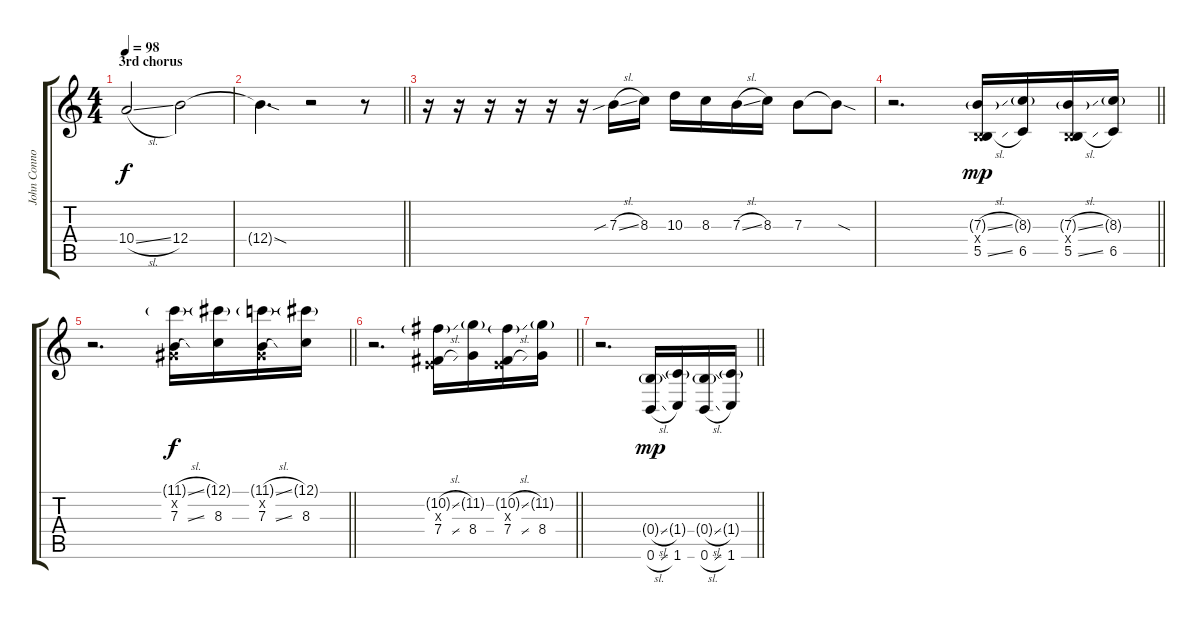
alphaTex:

\track ("John Connolly whammy" "John Conno") {instrument guitarharmonics}
\staff {score tabs}
\tuning (Db4 Ab3 E3 B2 Gb2 B1) {hide}
\ts (4 4)
\section ("" "3rd chorus")
\tempo 98
\clef g2
\ks c
10.4{sl}.2{dy f} 12.4.2 |
\barLineRight lightlight
12.4{sod t}.4{d} r.2 r.8 |
r.16 r.16 r.16 r.16 r.16 r.16 7.3{sib sl}.16 8.3.16 10.3.16 8.3.16 7.3{sl}.16 8.3.16 7.3.8 7.3{sod t}.8 |
\barLineRight lightlight
r.2{d} (7.3{sl g} 0.4{x} 5.5{sl}).16{dy mp} (8.3{g} 6.5).16 (7.3{sl g} 0.4{x} 5.5{sl}).16 (8.3{g} 6.5).16 |
\barLineRight lightlight
r.2{d} (11.1{sl g} 0.2{x} 7.3{sl}).16{dy f} (12.1{g} 8.3).16 (11.1{sl g} 0.2{x} 7.3{sl}).16 (12.1{g} 8.3).16 |
\barLineRight lightlight
r.2{d} (10.2{sl g} 0.3{x} 7.4{sl}).16 (11.2{g} 8.4).16 (10.2{sl g} 0.3{x} 7.4{sl}).16 (11.2{g} 8.4).16 |
\barLineRight lightlight
r.2{d} (0.4{sl g} 0.6{sl}).16{dy mp} (1.4{g} 1.6).16 (0.4{sl g} 0.6{sl}).16 (1.4{g} 1.6).16
